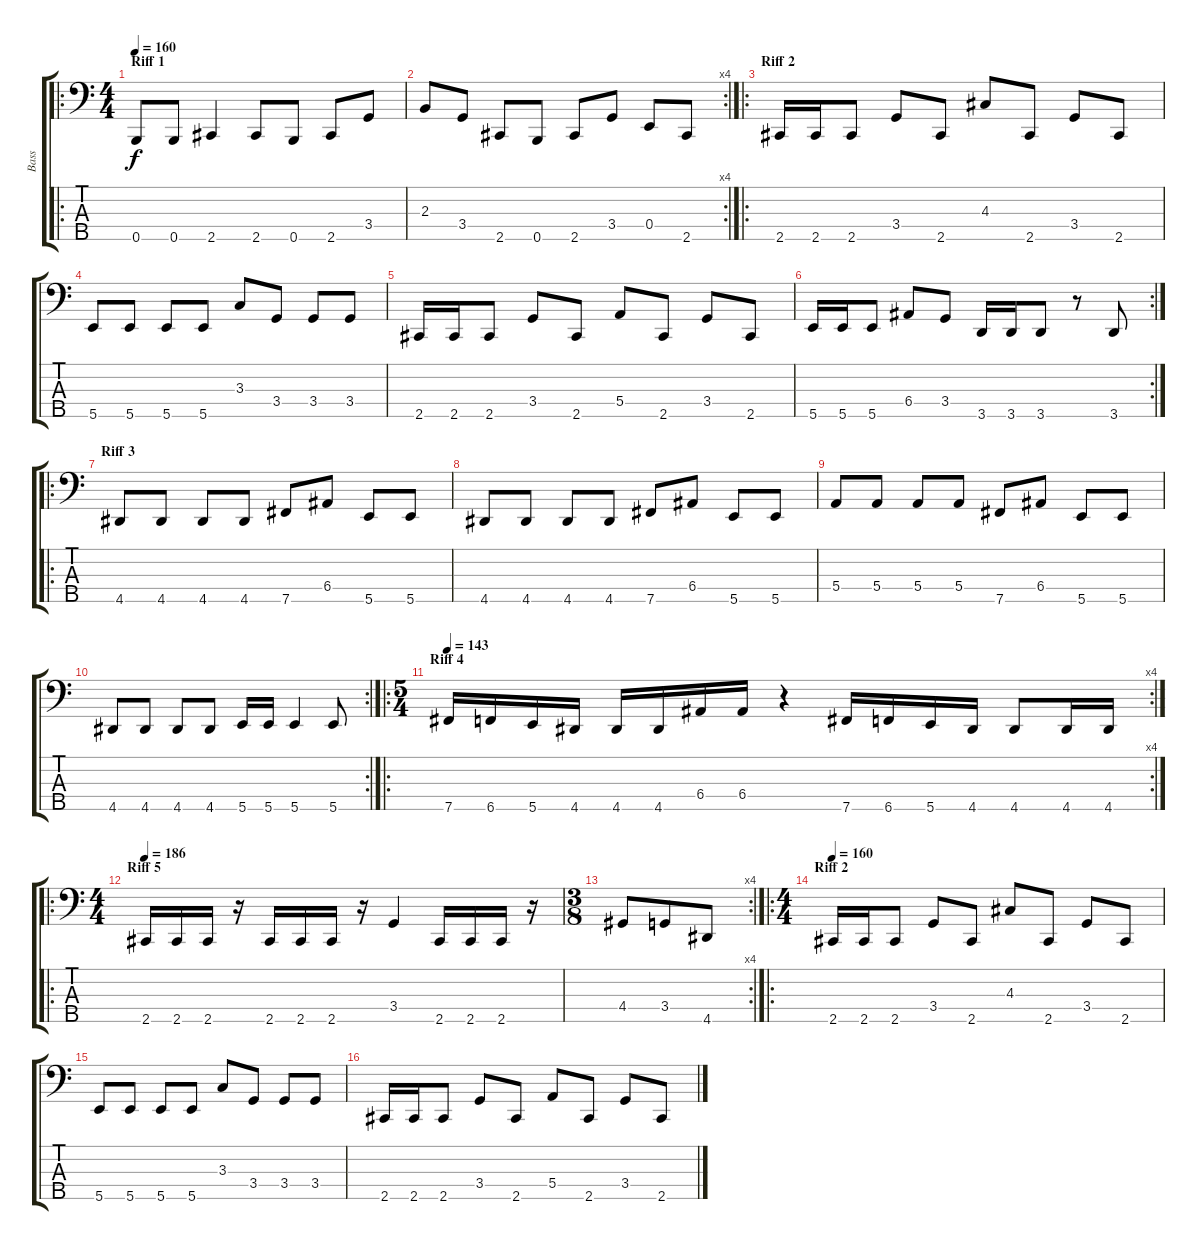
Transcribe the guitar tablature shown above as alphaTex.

\track ("Bass" "Bass") {instrument electricbassfinger}
\staff {score tabs}
\tuning (G2 D2 A1 E1 B0) {hide}
\ro
\ts (4 4)
\section ("" "Riff 1")
\tempo 160
\clef f4
\ks c
0.5.8{dy f instrument electricbassfinger} 0.5.8 2.5.4 2.5.8 0.5.8 2.5.8 3.4.8 |
\rc 4
2.3.8 3.4.8 2.5.8 0.5.8 2.5.8 3.4.8 0.4.8 2.5.8 |
\ro
\section ("" "Riff 2")
2.5.16 2.5.16 2.5.8 3.4.8 2.5.8 4.3.8 2.5.8 3.4.8 2.5.8 |
5.5.8 5.5.8 5.5.8 5.5.8 3.3.8 3.4.8 3.4.8 3.4.8 |
2.5.16 2.5.16 2.5.8 3.4.8 2.5.8 5.4.8 2.5.8 3.4.8 2.5.8 |
\rc 2
5.5.16 5.5.16 5.5.8 6.4.8 3.4.8 3.5.16 3.5.16 3.5.8 r.8 3.5.8 |
\ro
\section ("" "Riff 3")
4.5.8 4.5.8 4.5.8 4.5.8 7.5.8 6.4.8 5.5.8 5.5.8 |
4.5.8 4.5.8 4.5.8 4.5.8 7.5.8 6.4.8 5.5.8 5.5.8 |
5.4.8 5.4.8 5.4.8 5.4.8 7.5.8 6.4.8 5.5.8 5.5.8 |
\rc 2
4.5.8 4.5.8 4.5.8 4.5.8 5.5.16 5.5.16 5.5.4 5.5.8 |
\ro
\rc 4
\ts (5 4)
\section ("" "Riff 4")
\tempo 143
7.5.16 6.5.16 5.5.16 4.5.16 4.5.16 4.5.16 6.4.16 6.4.16 r.4 7.5.16 6.5.16 5.5.16 4.5.16 4.5.8 4.5.16 4.5.16 |
\ro
\ts (4 4)
\section ("" "Riff 5")
\tempo 186
2.5.16 2.5.16 2.5.16 r.16 2.5.16 2.5.16 2.5.16 r.16 3.4.4 2.5.16 2.5.16 2.5.16 r.16 |
\rc 4
\ts (3 8)
4.4.8 3.4.8 4.5.8 |
\ro
\ts (4 4)
\section ("" "Riff 2")
\tempo 160
2.5.16 2.5.16 2.5.8 3.4.8 2.5.8 4.3.8 2.5.8 3.4.8 2.5.8 |
5.5.8 5.5.8 5.5.8 5.5.8 3.3.8 3.4.8 3.4.8 3.4.8 |
2.5.16 2.5.16 2.5.8 3.4.8 2.5.8 5.4.8 2.5.8 3.4.8 2.5.8
